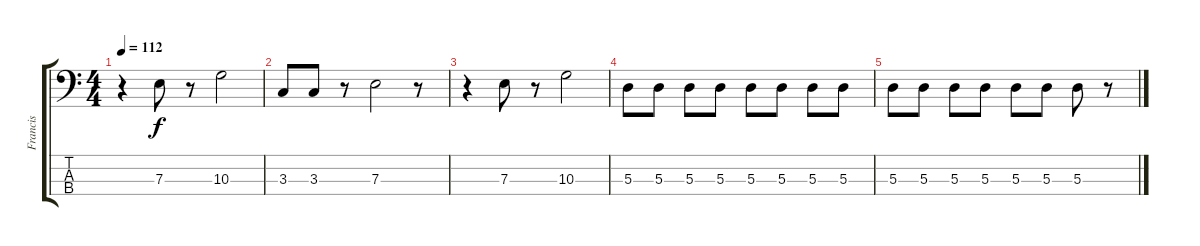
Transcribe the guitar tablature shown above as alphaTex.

\track ("Francis" "Francis") {instrument electricbassfinger}
\staff {score tabs}
\tuning (G2 D2 A1 E1) {hide}
\ts (4 4)
\tempo 112
\clef f4
\ks c
r.4{dy f} 7.3.8 r.8 10.3.2 |
3.3.8 3.3.8 r.8 7.3.2 r.8 |
r.4 7.3.8 r.8 10.3.2 |
5.3.8 5.3.8 5.3.8 5.3.8 5.3.8 5.3.8 5.3.8 5.3.8 |
5.3.8 5.3.8 5.3.8 5.3.8 5.3.8 5.3.8 5.3.8 r.8
